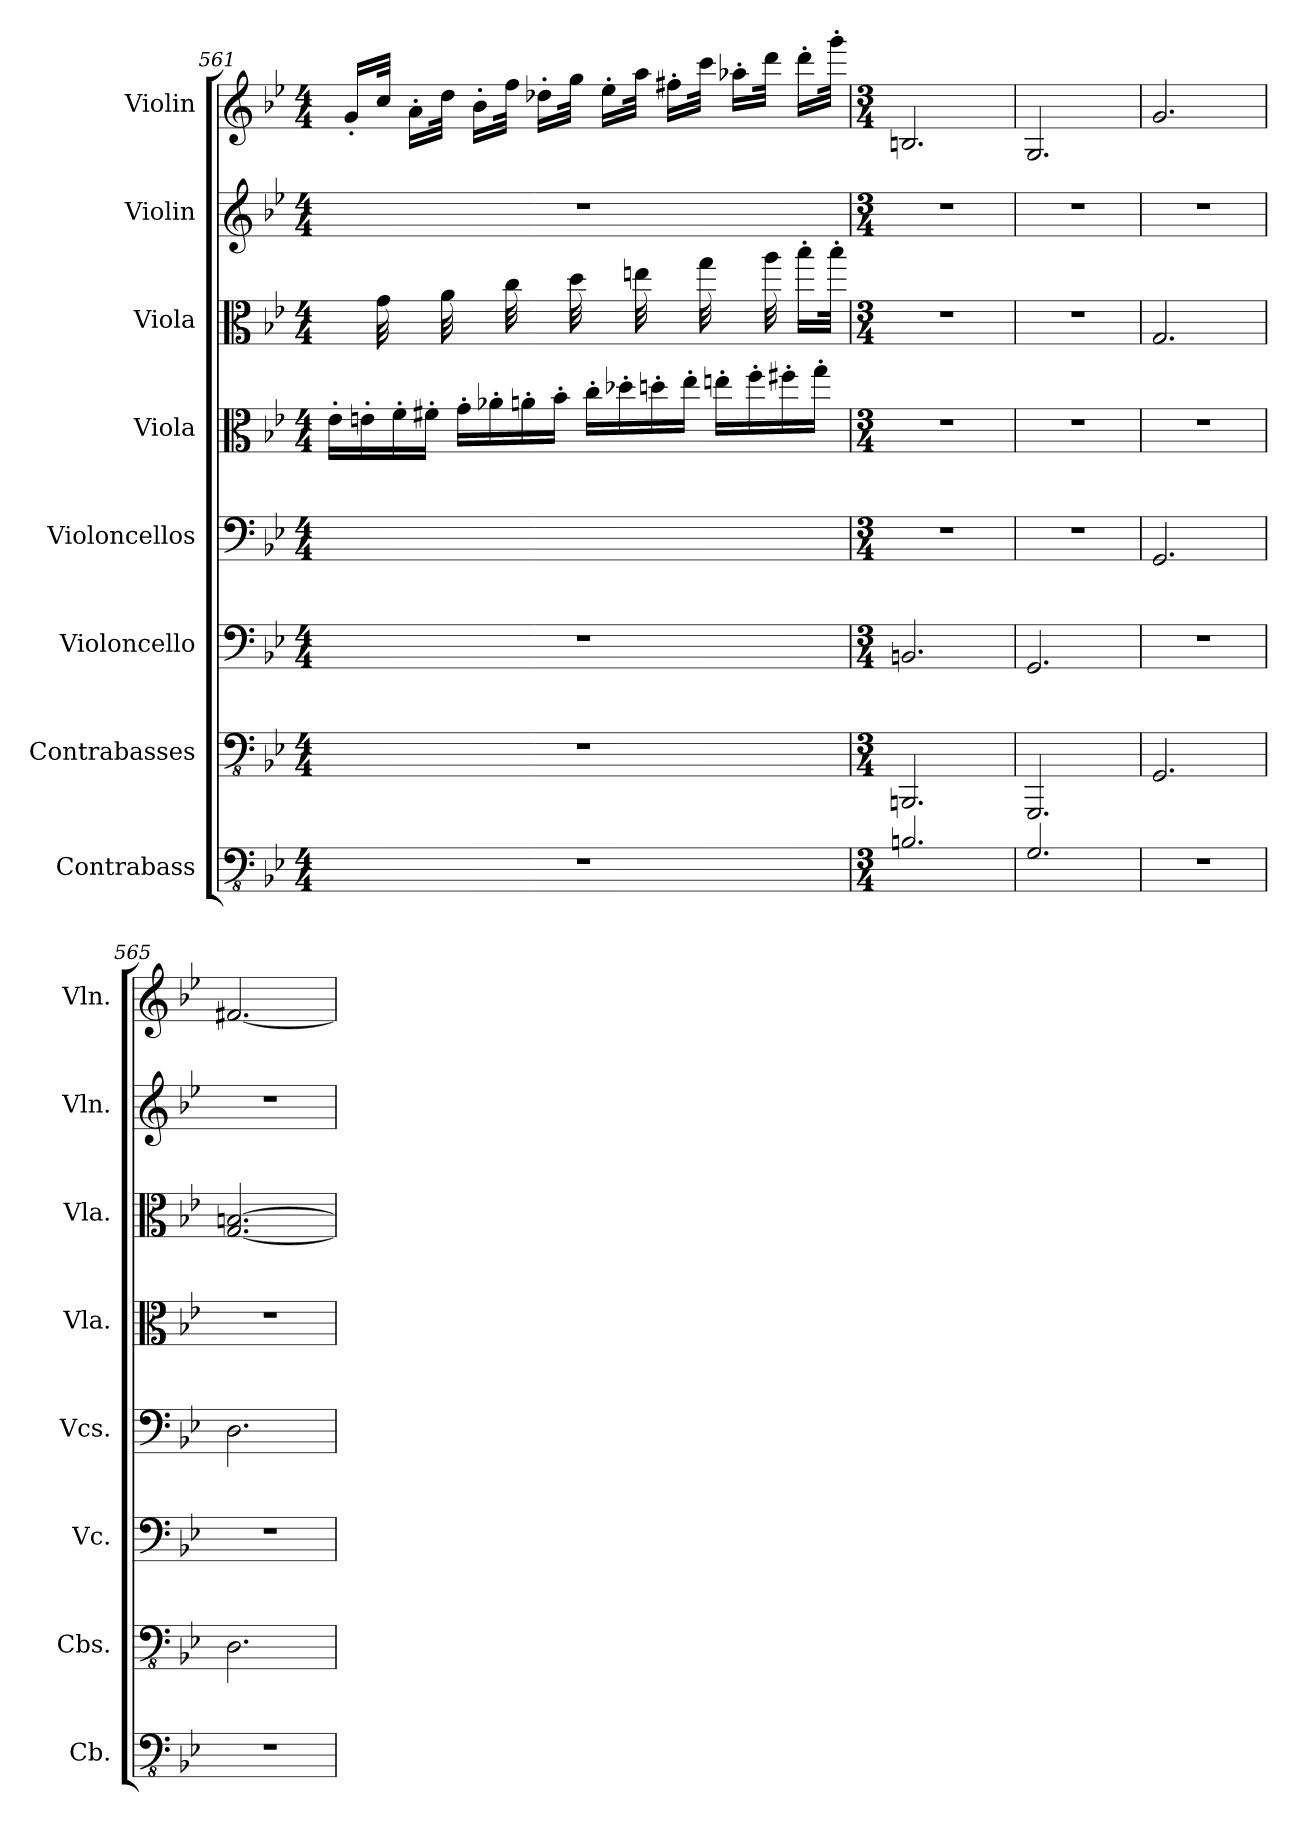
**kern	**kern	**kern	**kern	**kern	**kern	**kern	**kern
*part8	*part7	*part6	*part5	*part4	*part3	*part2	*part1
*staff8	*staff7	*staff6	*staff5	*staff4	*staff3	*staff2	*staff1
*I"Contrabass	*I"Contrabasses	*I"Violoncello	*I"Violoncellos	*I"Viola	*I"Viola	*I"Violin	*I"Violin
*I'Cb.	*I'Cbs.	*I'Vc.	*I'Vcs.	*I'Vla.	*I'Vla.	*I'Vln.	*I'Vln.
!!LO:PB:g=z
*clefFv4	*clefFv4	*clefF4	*clefF4	*clefC3	*clefC3	*clefG2	*clefG2
*ITrd7c12	*	*	*	*	*	*	*
*k[b-e-]	*k[b-e-]	*k[b-e-]	*k[b-e-]	*k[b-e-]	*k[b-e-]	*k[b-e-]	*k[b-e-]
*M4/4	*M4/4	*M4/4	*M4/4	*M4/4	*M4/4	*M4/4	*M4/4
=561	=561	=561	=561	=561	=561	=561	=561
1r	1r	1r	1ryy	16e-'\LL	16ryy	1r	32ryy
.	.	.	.	.	.	.	16g'/LL
.	.	.	.	16en'\	32ryy	.	.
.	.	.	.	.	32g\	.	32cc/JJk
.	.	.	.	16f'\	16ryy	.	32ryy
.	.	.	.	.	.	.	16a'\LL
.	.	.	.	16f#X'\JJ	32ryy	.	.
.	.	.	.	.	32a\	.	32dd\JJk
.	.	.	.	16g'\LL	16ryy	.	32ryy
.	.	.	.	.	.	.	16b-'\LL
.	.	.	.	16a-X'\	32ryy	.	.
.	.	.	.	.	32cc\	.	32ff\JJk
.	.	.	.	16an'\	16ryy	.	32ryy
.	.	.	.	.	.	.	16dd-X'\LL
.	.	.	.	16b-'\JJ	32ryy	.	.
.	.	.	.	.	32dd\	.	32gg\JJk
.	.	.	.	16cc'\LL	16ryy	.	32ryy
.	.	.	.	.	.	.	16ee-'\LL
.	.	.	.	16dd-X'\	32ryy	.	.
.	.	.	.	.	32een\	.	32aa\JJk
.	.	.	.	16ddn'\	16ryy	.	32ryy
.	.	.	.	.	.	.	16ff#X'\LL
.	.	.	.	16ee-'\JJ	32ryy	.	.
.	.	.	.	.	32gg\	.	32ccc\JJk
.	.	.	.	16een'\LL	16ryy	.	32ryy
.	.	.	.	.	.	.	16aa-X'\LL
.	.	.	.	16ff'\	32ryy	.	.
.	.	.	.	.	32aa\	.	32ddd\JJk
.	.	.	.	16ff#X'\	32ryy	.	32ryy
.	.	.	.	.	16bb-'\LL	.	16ddd'\LL
.	.	.	.	16gg'\JJ	.	.	.
.	.	.	.	.	32bb-'\JJk	.	32ggg'\JJk
=562	=562	=562	=562	=562	=562	=562	=562
*M3/4	*M3/4	*M3/4	*M3/4	*M3/4	*M3/4	*M3/4	*M3/4
2.BBBn/	2.BBBBn/	2.BBn/	2.r	2.r	2.r	2.r	2.Bn/
=563	=563	=563	=563	=563	=563	=563	=563
2.GGG/	2.GGGG/	2.GG/	2.r	2.r	2.r	2.r	2.G/
=564	=564	=564	=564	=564	=564	=564	=564
2.r	2.GGG/	2.r	2.GG/	2.r	2.G/	2.r	2.g/
=565	=565	=565	=565	=565	=565	=565	=565
2.r	2.DD\	2.r	2.D\	2.r	[2.G/ [2.Bn/	2.r	[2.f#X/
=	=	=	=	=	=	=	=
*-	*-	*-	*-	*-	*-	*-	*-
